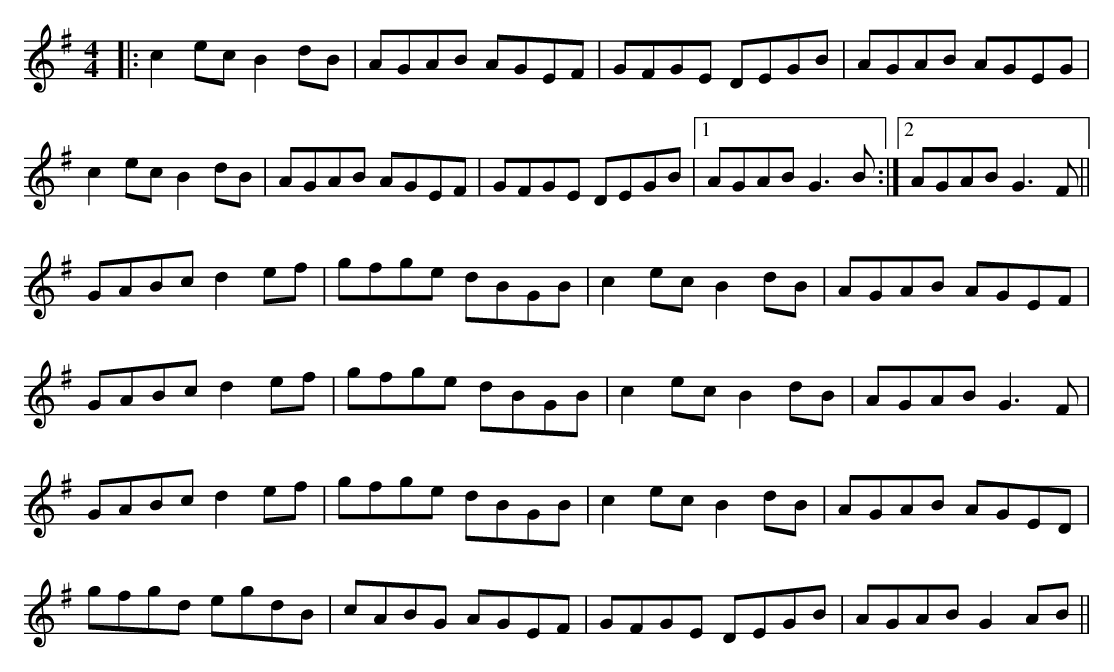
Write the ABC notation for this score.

X:1
M:4/4
K:G
|:c2ec B2dB|AGAB AGEF|GFGE DEGB|AGAB AGEG|
c2ec B2dB|AGAB AGEF|GFGE DEGB|1 AGAB G3B:|2 AGAB G3F||
GABc d2ef|gfge dBGB|c2ec B2dB|AGAB AGEF|
GABc d2ef|gfge dBGB|c2ec B2dB|AGAB G3F|
GABc d2ef|gfge dBGB|c2ec B2dB|AGAB AGED|
gfgd egdB|cABG AGEF|GFGE DEGB|AGAB G2AB||
